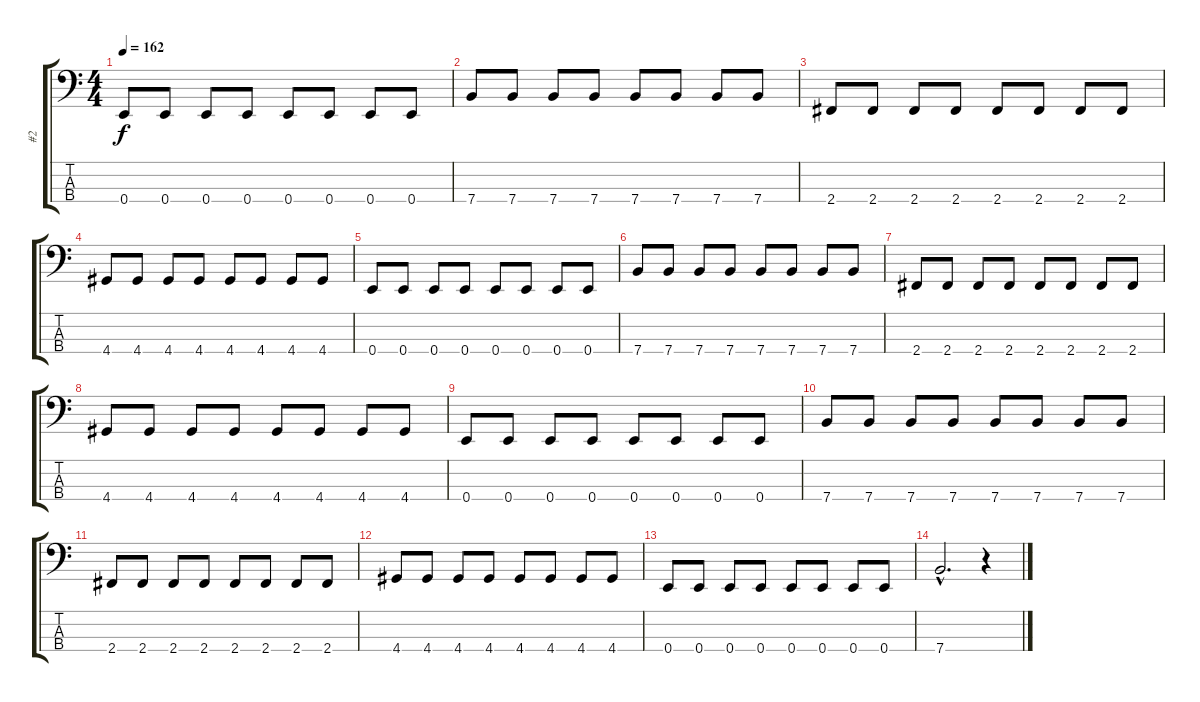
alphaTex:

\track ("#2" "#2") {instrument electricbasspick}
\staff {score tabs}
\tuning (G2 D2 A1 E1) {hide}
\ts (4 4)
\tempo 162
\clef f4
\ks c
0.4.8{dy f} 0.4.8 0.4.8 0.4.8 0.4.8 0.4.8 0.4.8 0.4.8 |
7.4.8 7.4.8 7.4.8 7.4.8 7.4.8 7.4.8 7.4.8 7.4.8 |
2.4.8 2.4.8 2.4.8 2.4.8 2.4.8 2.4.8 2.4.8 2.4.8 |
4.4.8 4.4.8 4.4.8 4.4.8 4.4.8 4.4.8 4.4.8 4.4.8 |
0.4.8 0.4.8 0.4.8 0.4.8 0.4.8 0.4.8 0.4.8 0.4.8 |
7.4.8 7.4.8 7.4.8 7.4.8 7.4.8 7.4.8 7.4.8 7.4.8 |
2.4.8 2.4.8 2.4.8 2.4.8 2.4.8 2.4.8 2.4.8 2.4.8 |
4.4.8 4.4.8 4.4.8 4.4.8 4.4.8 4.4.8 4.4.8 4.4.8 |
0.4.8 0.4.8 0.4.8 0.4.8 0.4.8 0.4.8 0.4.8 0.4.8 |
7.4.8 7.4.8 7.4.8 7.4.8 7.4.8 7.4.8 7.4.8 7.4.8 |
2.4.8 2.4.8 2.4.8 2.4.8 2.4.8 2.4.8 2.4.8 2.4.8 |
4.4.8 4.4.8 4.4.8 4.4.8 4.4.8 4.4.8 4.4.8 4.4.8 |
0.4.8 0.4.8 0.4.8 0.4.8 0.4.8 0.4.8 0.4.8 0.4.8 |
7.4{hac}.2{d} r.4
